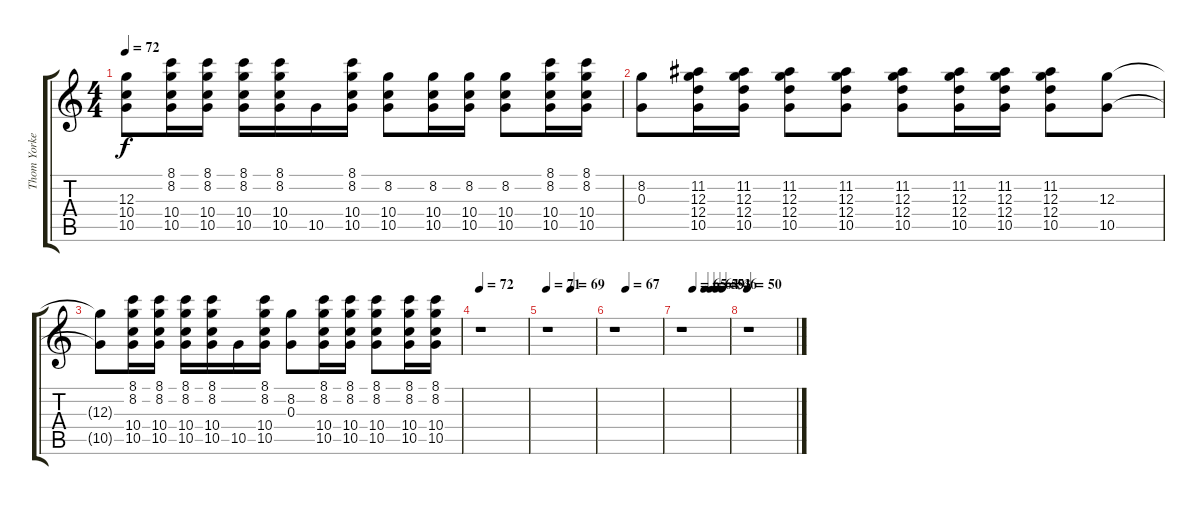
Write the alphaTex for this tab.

\track ("Thom Yorke - Acoustic Guitar" "Thom Yorke") {instrument acousticguitarsteel}
\staff {score tabs}
\tuning (E4 B3 G3 D3 A2 E2) {hide}
\ts (4 4)
\tempo 72
\clef g2
\ks c
(12.3{t} 10.4{t} 10.5{t}).8{dy f} (8.1 8.2 10.4 10.5).16 (8.1 8.2 10.4 10.5).16 (8.1 8.2 10.4 10.5).16 (8.1 8.2 10.4 10.5).16 10.5.16 (8.1 8.2 10.4 10.5).16 (8.2 10.4 10.5).8 (8.2 10.4 10.5).16 (8.2 10.4 10.5).16 (8.2 10.4 10.5).8 (8.1 8.2 10.4 10.5).16 (8.1 8.2 10.4 10.5).16 |
(8.2 0.3).8 (11.2 12.3 12.4 10.5).16 (11.2 12.3 12.4 10.5).16 (11.2 12.3 12.4 10.5).8 (11.2 12.3 12.4 10.5).8 (11.2 12.3 12.4 10.5).8 (11.2 12.3 12.4 10.5).16 (11.2 12.3 12.4 10.5).16 (11.2 12.3 12.4 10.5).8 (12.3 10.5).8 |
(12.3{t} 10.5{t}).8 (8.1 8.2 10.4 10.5).16 (8.1 8.2 10.4 10.5).16 (8.1 8.2 10.4 10.5).16 (8.1 8.2 10.4 10.5).16 10.5.16 (8.1 8.2 10.4 10.5).16 (8.2 0.3).8 (8.1 8.2 10.4 10.5).16 (8.1 8.2 10.4 10.5).16 (8.1 8.2 10.4 10.5).8 (8.1 8.2 10.4 10.5).16 (8.1 8.2 10.4 10.5).16 |
\tempo 72
r.1 |
\tempo 71
\tempo (69 0.5)
r.1 |
\tempo (67 0.25)
r.1 |
\tempo (65 0.25)
\tempo (64 0.5)
\tempo (59 0.625)
\tempo (53 0.75)
\tempo (46 0.875)
r.1 |
\tempo 50
r.1
